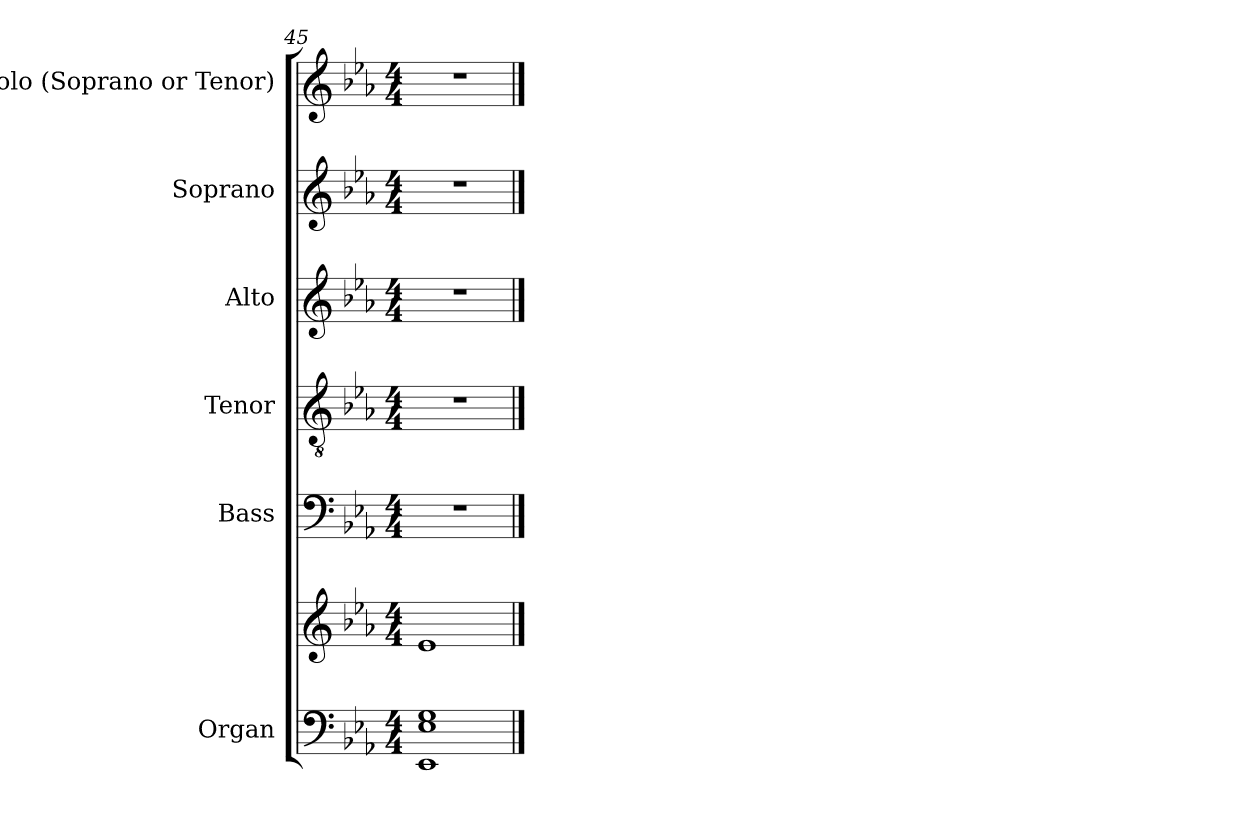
**kern	**kern	**kern	**kern	**kern	**kern	**kern
*part6	*part6	*part5	*part4	*part3	*part2	*part1
*staff7	*staff6	*staff5	*staff4	*staff3	*staff2	*staff1
*I"Organ	*	*I"Bass	*I"Tenor	*I"Alto	*I"Soprano	*I"Solo  (Soprano or Tenor)
*I'Org.	*	*I'B.	*I'T.	*I'A.	*I'S.	*I'Solo
*clefF4	*clefG2	*clefF4	*clefGv2	*clefG2	*clefG2	*clefG2
*	*	*	*ITrd7c12	*	*	*
*k[b-e-a-]	*k[b-e-a-]	*k[b-e-a-]	*k[b-e-a-]	*k[b-e-a-]	*k[b-e-a-]	*k[b-e-a-]
*E-:	*E-:	*E-:	*E-:	*E-:	*E-:	*E-:
*M4/4	*M4/4	*M4/4	*M4/4	*M4/4	*M4/4	*M4/4
=45	=45	=45	=45	=45	=45	=45
1EE-i 1E-i 1Gi	1e-i	1r	1r	1r	1r	1r
==	==	==	==	==	==	==
*-	*-	*-	*-	*-	*-	*-
